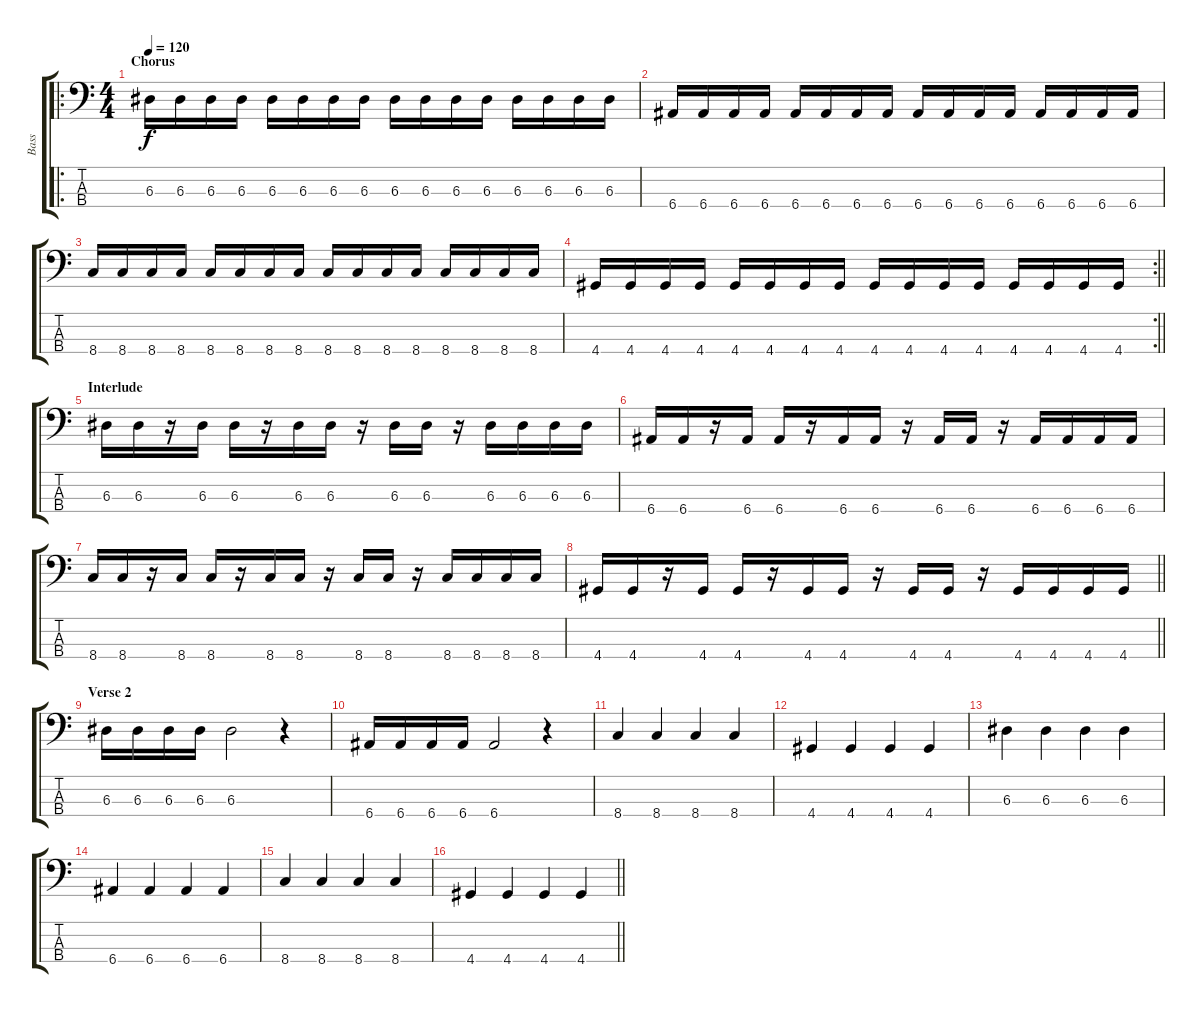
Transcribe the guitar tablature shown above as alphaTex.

\track ("Bass" "Bass") {instrument electricbasspick}
\staff {score tabs}
\tuning (G2 D2 A1 E1) {hide}
\ro
\ts (4 4)
\section ("" "Chorus")
\tempo 120
\clef f4
\ks c
6.3.16{dy f} 6.3.16 6.3.16 6.3.16 6.3.16 6.3.16 6.3.16 6.3.16 6.3.16 6.3.16 6.3.16 6.3.16 6.3.16 6.3.16 6.3.16 6.3.16 |
6.4.16 6.4.16 6.4.16 6.4.16 6.4.16 6.4.16 6.4.16 6.4.16 6.4.16 6.4.16 6.4.16 6.4.16 6.4.16 6.4.16 6.4.16 6.4.16 |
8.4.16 8.4.16 8.4.16 8.4.16 8.4.16 8.4.16 8.4.16 8.4.16 8.4.16 8.4.16 8.4.16 8.4.16 8.4.16 8.4.16 8.4.16 8.4.16 |
\rc 2
\barLineRight lightlight
4.4.16 4.4.16 4.4.16 4.4.16 4.4.16 4.4.16 4.4.16 4.4.16 4.4.16 4.4.16 4.4.16 4.4.16 4.4.16 4.4.16 4.4.16 4.4.16 |
\section ("" "Interlude")
6.3.16 6.3.16 r.16 6.3.16 6.3.16 r.16 6.3.16 6.3.16 r.16 6.3.16 6.3.16 r.16 6.3.16 6.3.16 6.3.16 6.3.16 |
6.4.16 6.4.16 r.16 6.4.16 6.4.16 r.16 6.4.16 6.4.16 r.16 6.4.16 6.4.16 r.16 6.4.16 6.4.16 6.4.16 6.4.16 |
8.4.16 8.4.16 r.16 8.4.16 8.4.16 r.16 8.4.16 8.4.16 r.16 8.4.16 8.4.16 r.16 8.4.16 8.4.16 8.4.16 8.4.16 |
\barLineRight lightlight
4.4.16 4.4.16 r.16 4.4.16 4.4.16 r.16 4.4.16 4.4.16 r.16 4.4.16 4.4.16 r.16 4.4.16 4.4.16 4.4.16 4.4.16 |
\section ("" "Verse 2")
6.3.16 6.3.16 6.3.16 6.3.16 6.3.2 r.4 |
6.4.16 6.4.16 6.4.16 6.4.16 6.4.2 r.4 |
8.4.4 8.4.4 8.4.4 8.4.4 |
4.4.4 4.4.4 4.4.4 4.4.4 |
6.3.4 6.3.4 6.3.4 6.3.4 |
6.4.4 6.4.4 6.4.4 6.4.4 |
8.4.4 8.4.4 8.4.4 8.4.4 |
\barLineRight lightlight
4.4.4 4.4.4 4.4.4 4.4.4
